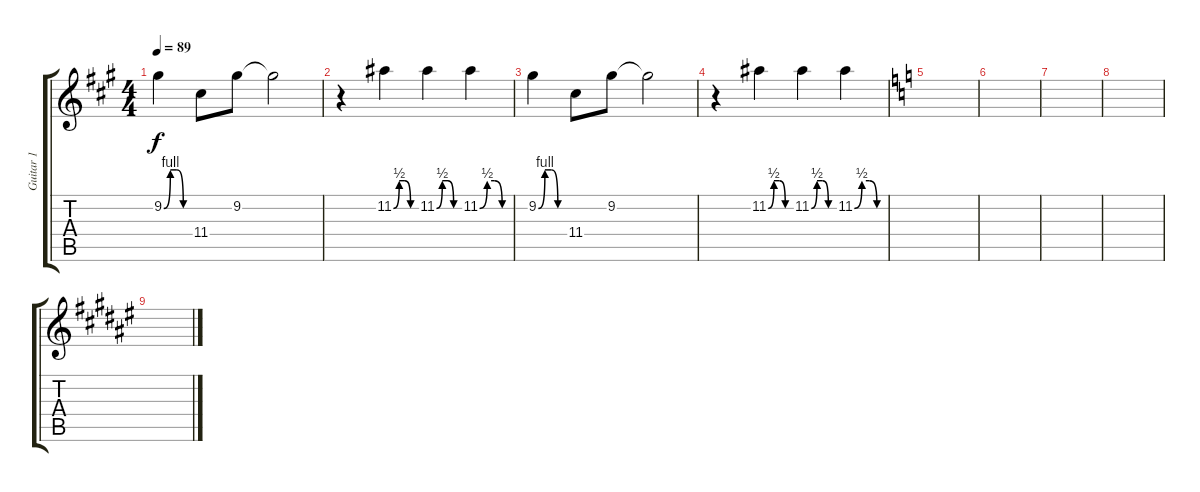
\track ("Guitar 1" "Guitar 1") {instrument electricguitarjazz}
\staff {score tabs}
\tuning (E4 B3 G3 D3 A2 E2) {hide}
\ts (4 4)
\tempo 89
\clef g2
\ks f#minor
9.2{be (custom 0 0 15 4 30 4 45 0 60 0)}.4{dy f instrument electricguitarjazz} 11.4.8 9.2.8 9.2{t}.2 |
r.4 11.2{be (custom 0 0 15 2 30 2 45 0 60 0)}.4 11.2{be (custom 0 0 15 2 30 2 45 0 60 0)}.4 11.2{be (custom 0 0 15 2 30 2 45 0 60 0)}.4 |
9.2{be (custom 0 0 15 4 30 4 45 0 60 0)}.4 11.4.8 9.2.8 9.2{t}.2 |
r.4 11.2{be (custom 0 0 15 2 30 2 45 0 60 0)}.4 11.2{be (custom 0 0 15 2 30 2 45 0 60 0)}.4 11.2{be (custom 0 0 15 2 30 2 45 0 60 0)}.4 |
\ks c
|
|
|
|
\ks f#
